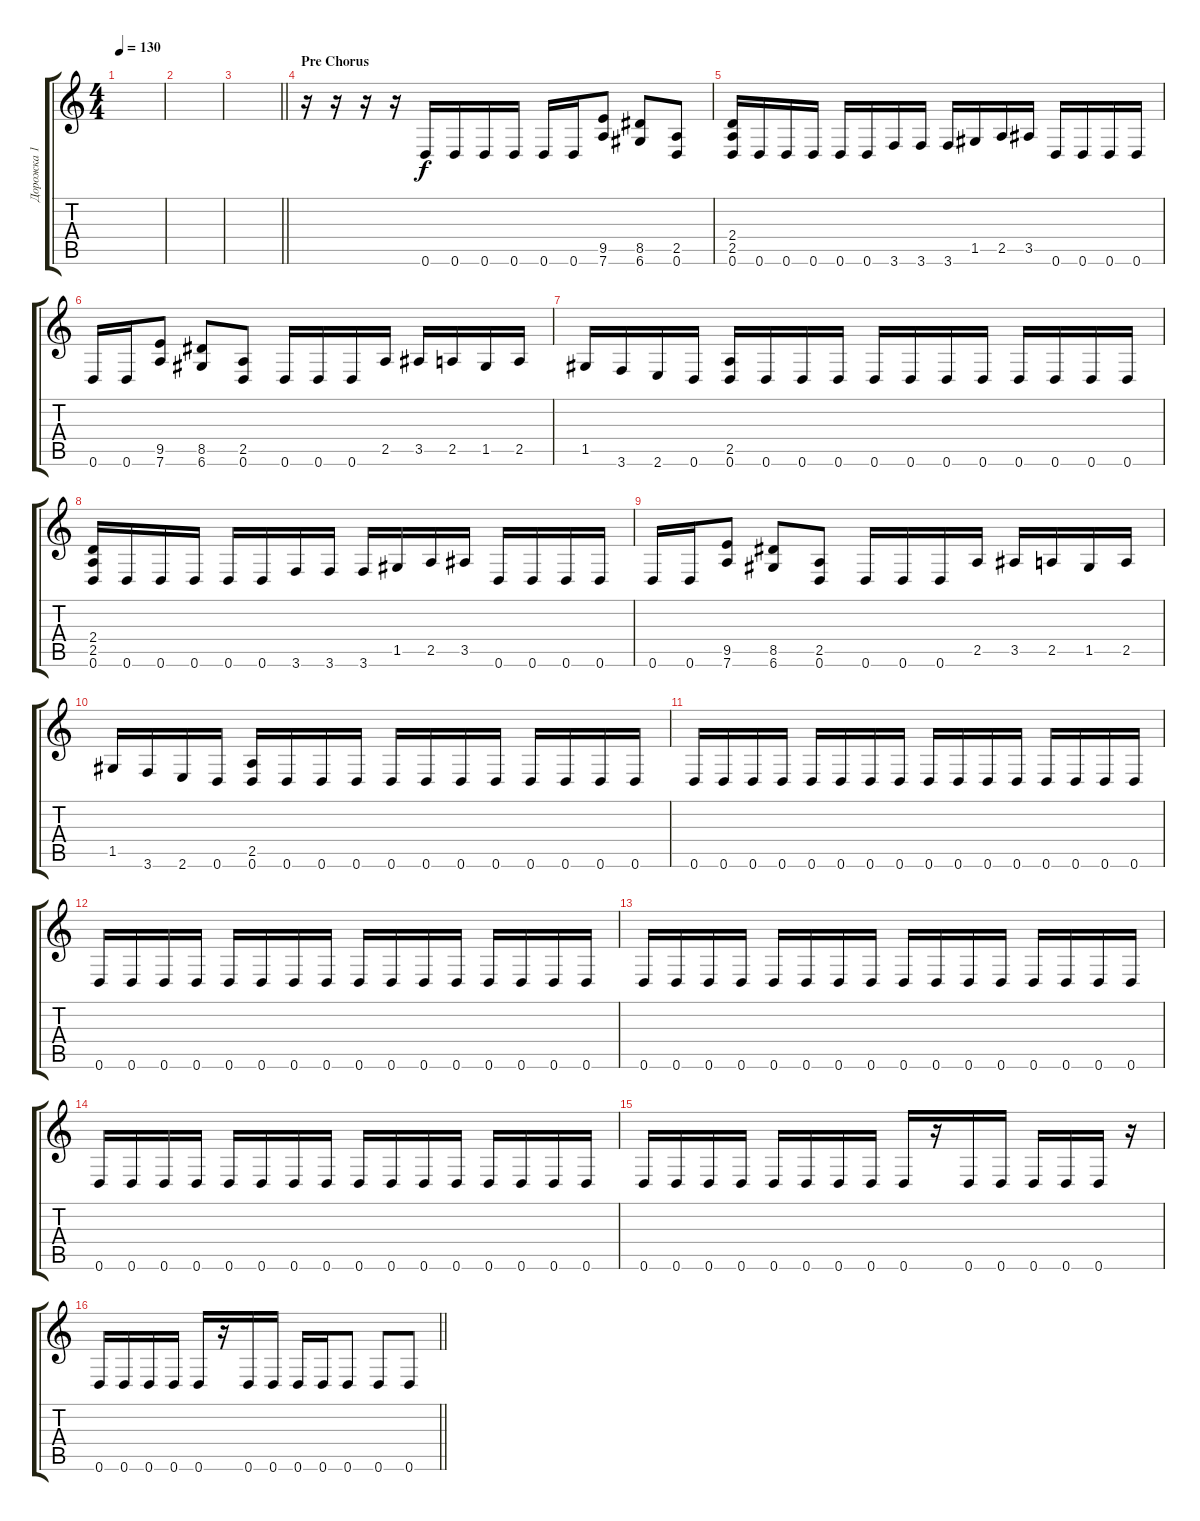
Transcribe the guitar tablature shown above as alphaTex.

\track ("Дорожка 1" "Дорожка 1") {instrument distortionguitar}
\staff {score tabs}
\tuning (D4 A3 F3 C3 G2 D2) {hide}
\ts (4 4)
\tempo 130
\clef g2
\ks c
|
|
\barLineRight lightlight
|
\section ("" "Pre Chorus")
r.16 r.16 r.16 r.16 0.6.16 0.6.16 0.6.16 0.6.16 0.6.16 0.6.16 (9.5 7.6).8 (8.5 6.6).8 (2.5 0.6).8 |
(2.4 2.5 0.6).16 0.6.16 0.6.16 0.6.16 0.6.16 0.6.16 3.6.16 3.6.16 3.6.16 1.5.16 2.5.16 3.5.16 0.6.16 0.6.16 0.6.16 0.6.16 |
0.6.16 0.6.16 (9.5 7.6).8 (8.5 6.6).8 (2.5 0.6).8 0.6.16 0.6.16 0.6.16 2.5.16 3.5.16 2.5.16 1.5.16 2.5.16 |
1.5.16 3.6.16 2.6.16 0.6.16 (2.5 0.6).16 0.6.16 0.6.16 0.6.16 0.6.16 0.6.16 0.6.16 0.6.16 0.6.16 0.6.16 0.6.16 0.6.16 |
(2.4 2.5 0.6).16 0.6.16 0.6.16 0.6.16 0.6.16 0.6.16 3.6.16 3.6.16 3.6.16 1.5.16 2.5.16 3.5.16 0.6.16 0.6.16 0.6.16 0.6.16 |
0.6.16 0.6.16 (9.5 7.6).8 (8.5 6.6).8 (2.5 0.6).8 0.6.16 0.6.16 0.6.16 2.5.16 3.5.16 2.5.16 1.5.16 2.5.16 |
1.5.16 3.6.16 2.6.16 0.6.16 (2.5 0.6).16 0.6.16 0.6.16 0.6.16 0.6.16 0.6.16 0.6.16 0.6.16 0.6.16 0.6.16 0.6.16 0.6.16 |
0.6.16 0.6.16 0.6.16 0.6.16 0.6.16 0.6.16 0.6.16 0.6.16 0.6.16 0.6.16 0.6.16 0.6.16 0.6.16 0.6.16 0.6.16 0.6.16 |
0.6.16 0.6.16 0.6.16 0.6.16 0.6.16 0.6.16 0.6.16 0.6.16 0.6.16 0.6.16 0.6.16 0.6.16 0.6.16 0.6.16 0.6.16 0.6.16 |
0.6.16 0.6.16 0.6.16 0.6.16 0.6.16 0.6.16 0.6.16 0.6.16 0.6.16 0.6.16 0.6.16 0.6.16 0.6.16 0.6.16 0.6.16 0.6.16 |
0.6.16 0.6.16 0.6.16 0.6.16 0.6.16 0.6.16 0.6.16 0.6.16 0.6.16 0.6.16 0.6.16 0.6.16 0.6.16 0.6.16 0.6.16 0.6.16 |
0.6.16 0.6.16 0.6.16 0.6.16 0.6.16 0.6.16 0.6.16 0.6.16 0.6.16 r.16 0.6.16 0.6.16 0.6.16 0.6.16 0.6.16 r.16 |
\barLineRight lightlight
0.6.16 0.6.16 0.6.16 0.6.16 0.6.16 r.16 0.6.16 0.6.16 0.6.16 0.6.16 0.6.8 0.6.8 0.6.8
